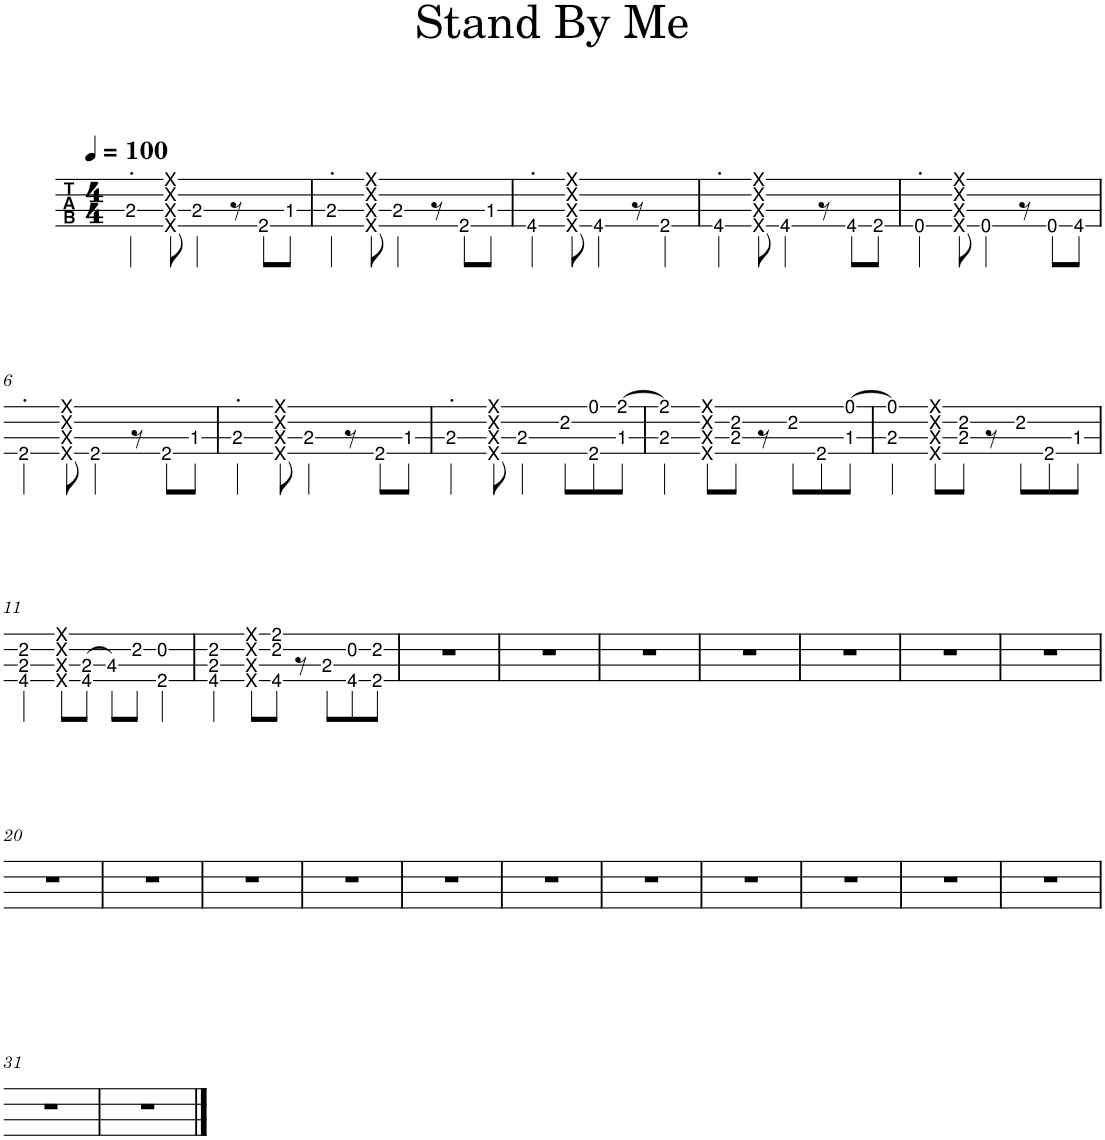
**kern
*part1
*staff1
*I"Ukulele
*I'Uk.
*stria4
*
*k[]
*M4/4
*MM100
=1
4d'\
8G\ 8c\ 8e\ 8a\
4d\
8r
8A\L
8c#\J
=2
4d'\
8G\ 8c\ 8e\ 8a\
4d\
8r
8A\L
8c#\J
=3
4B'\
8G\ 8c\ 8e\ 8a\
4B\
8r
4A\
=4
4B'\
8G\ 8c\ 8e\ 8a\
4B\
8r
8B\L
8A\J
=5
4G'\
8G\ 8c\ 8e\ 8a\
4G\
8r
8G\L
8B\J
!!LO:LB:g=z
=6
4A'\
8G\ 8c\ 8e\ 8a\
4A\
8r
8A\L
8c#\J
=7
4d'\
8G\ 8c\ 8e\ 8a\
4d\
8r
8A\L
8c#\J
=8
4d'\
8G\ 8c\ 8e\ 8a\
4d\
8f#\L
8A\ 8a\
8c#\ [8b\J
=9
4d\ 4b\]
8G\ 8c\ 8e\ 8a\L
8d\ 8f#\J
8r
8f#\L
8A\
8c#\ [8a\J
=10
4d\ 4a\]
8G\ 8c\ 8e\ 8a\L
8d\ 8f#\J
8r
8f#\L
8A\
8c#\J
!!LO:LB:g=z
=11
4B\ 4d\ 4f#\
8G\ 8c\ 8e\ 8a\L
(8B\ 8d\J
8e\L)
8f#\J
4A\ 4e\
=12
4B\ 4d\ 4f#\
8G\ 8c\ 8e\ 8a\L
8B\ 8f#\ 8b\J
8r
8d\L
8B\ 8e\
8A\ 8f#\J
=13
1r
=14
1r
=15
1r
=16
1r
=17
1r
=18
1r
=19
1r
!!LO:LB:g=z
=20
1r
=21
1r
=22
1r
=23
1r
=24
1r
=25
1r
=26
1r
=27
1r
=28
1r
=29
1r
=30
1r
!!LO:LB:g=z
=31
1r
=32
1r
==
*-
